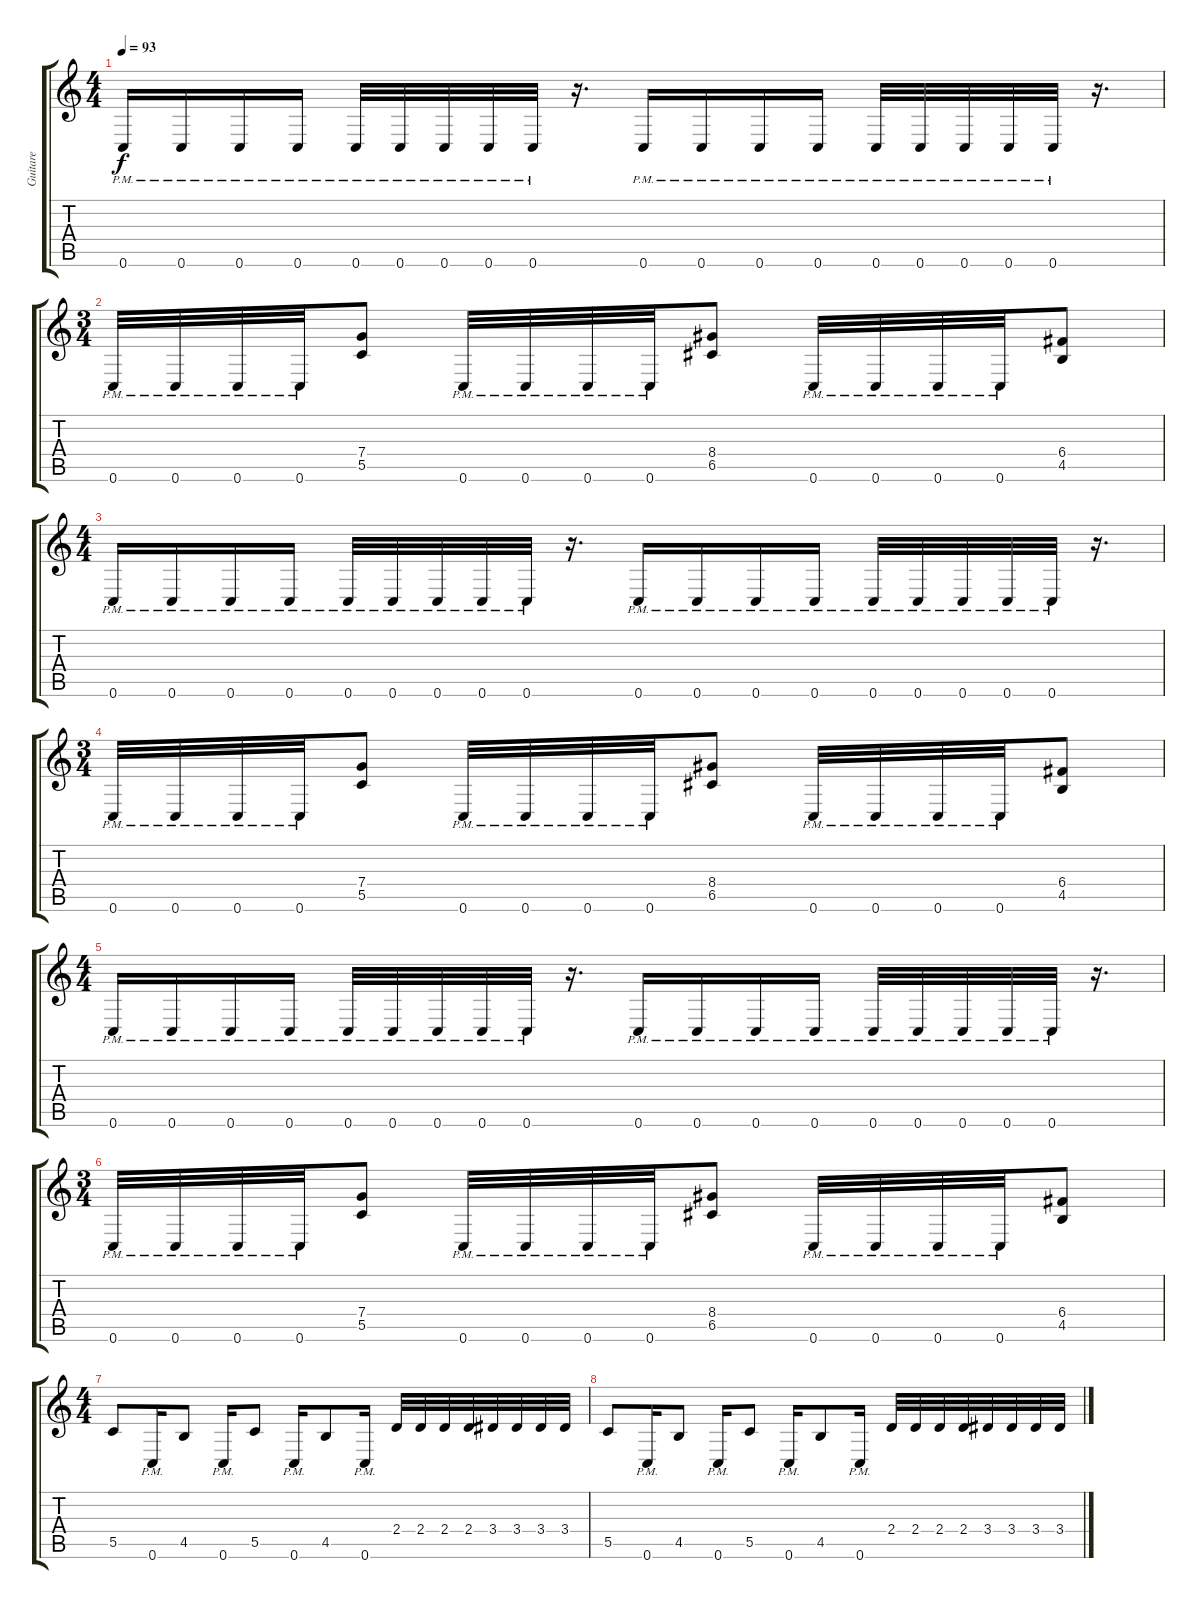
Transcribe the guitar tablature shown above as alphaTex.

\track ("Guitare" "Guitare") {instrument distortionguitar}
\staff {score tabs}
\tuning (D4 A3 F3 C3 G2 C2) {hide}
\ts (4 4)
\tempo 93
\clef g2
\ks c
0.6{pm}.16{dy f} 0.6{pm}.16 0.6{pm}.16 0.6{pm}.16 0.6{pm}.32 0.6{pm}.32 0.6{pm}.32 0.6{pm}.32 0.6{pm}.32 r.16{d} 0.6{pm}.16 0.6{pm}.16 0.6{pm}.16 0.6{pm}.16 0.6{pm}.32 0.6{pm}.32 0.6{pm}.32 0.6{pm}.32 0.6{pm}.32 r.16{d} |
\ts (3 4)
0.6{pm}.32 0.6{pm}.32 0.6{pm}.32 0.6{pm}.32 (7.4 5.5).8 0.6{pm}.32 0.6{pm}.32 0.6{pm}.32 0.6{pm}.32 (8.4 6.5).8 0.6{pm}.32 0.6{pm}.32 0.6{pm}.32 0.6{pm}.32 (6.4 4.5).8 |
\ts (4 4)
0.6{pm}.16 0.6{pm}.16 0.6{pm}.16 0.6{pm}.16 0.6{pm}.32 0.6{pm}.32 0.6{pm}.32 0.6{pm}.32 0.6{pm}.32 r.16{d} 0.6{pm}.16 0.6{pm}.16 0.6{pm}.16 0.6{pm}.16 0.6{pm}.32 0.6{pm}.32 0.6{pm}.32 0.6{pm}.32 0.6{pm}.32 r.16{d} |
\ts (3 4)
0.6{pm}.32 0.6{pm}.32 0.6{pm}.32 0.6{pm}.32 (7.4 5.5).8 0.6{pm}.32 0.6{pm}.32 0.6{pm}.32 0.6{pm}.32 (8.4 6.5).8 0.6{pm}.32 0.6{pm}.32 0.6{pm}.32 0.6{pm}.32 (6.4 4.5).8 |
\ts (4 4)
0.6{pm}.16 0.6{pm}.16 0.6{pm}.16 0.6{pm}.16 0.6{pm}.32 0.6{pm}.32 0.6{pm}.32 0.6{pm}.32 0.6{pm}.32 r.16{d} 0.6{pm}.16 0.6{pm}.16 0.6{pm}.16 0.6{pm}.16 0.6{pm}.32 0.6{pm}.32 0.6{pm}.32 0.6{pm}.32 0.6{pm}.32 r.16{d} |
\ts (3 4)
0.6{pm}.32 0.6{pm}.32 0.6{pm}.32 0.6{pm}.32 (7.4 5.5).8 0.6{pm}.32 0.6{pm}.32 0.6{pm}.32 0.6{pm}.32 (8.4 6.5).8 0.6{pm}.32 0.6{pm}.32 0.6{pm}.32 0.6{pm}.32 (6.4 4.5).8 |
\ts (4 4)
\section ("" "")
5.5.8 0.6{pm}.16 4.5.8 0.6{pm}.16 5.5.8 0.6{pm}.16 4.5.8 0.6{pm}.16 2.4.32 2.4.32 2.4.32 2.4.32 3.4.32 3.4.32 3.4.32 3.4.32 |
5.5.8 0.6{pm}.16 4.5.8 0.6{pm}.16 5.5.8 0.6{pm}.16 4.5.8 0.6{pm}.16 2.4.32 2.4.32 2.4.32 2.4.32 3.4.32 3.4.32 3.4.32 3.4.32
